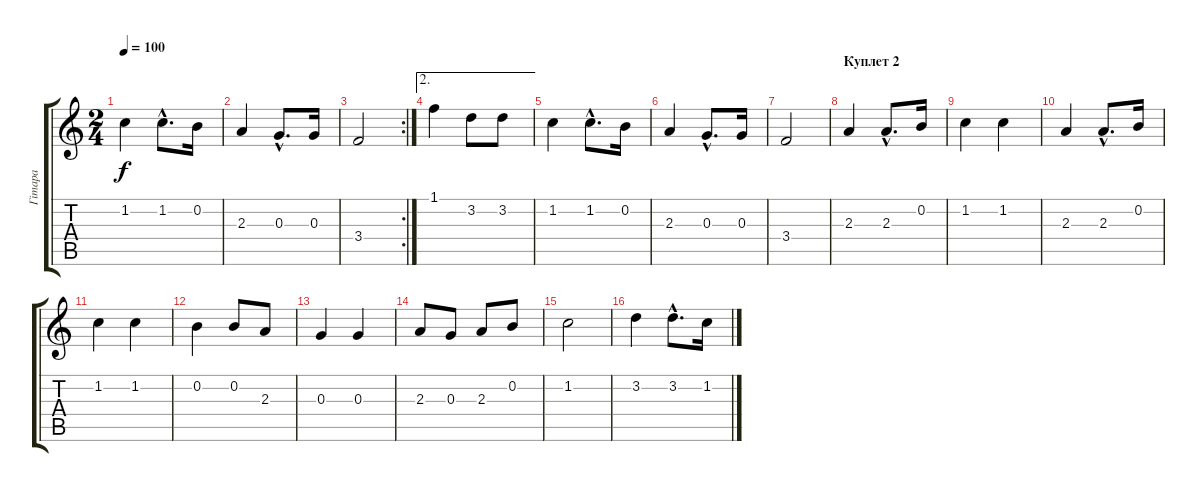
\track ("Гiтара" "Гiтара") {instrument distortionguitar}
\staff {score tabs}
\tuning (E4 B3 G3 D3 A2 E2) {hide}
\ts (2 4)
\tempo 100
\clef g2
\ks c
1.2.4{dy f} 1.2{hac}.8{d} 0.2.16 |
2.3.4 0.3{hac}.8{d} 0.3.16 |
\rc 2
3.4.2 |
\ae 2
1.1.4 3.2.8 3.2.8 |
1.2.4 1.2{hac}.8{d} 0.2.16 |
2.3.4 0.3{hac}.8{d} 0.3.16 |
3.4.2 |
\section ("" "Куплет 2")
2.3.4 2.3{hac}.8{d} 0.2.16 |
1.2.4 1.2.4 |
2.3.4 2.3{hac}.8{d} 0.2.16 |
1.2.4 1.2.4 |
0.2.4 0.2.8 2.3.8 |
0.3.4 0.3.4 |
2.3.8 0.3.8 2.3.8 0.2.8 |
1.2.2 |
3.2.4 3.2{hac}.8{d} 1.2.16
